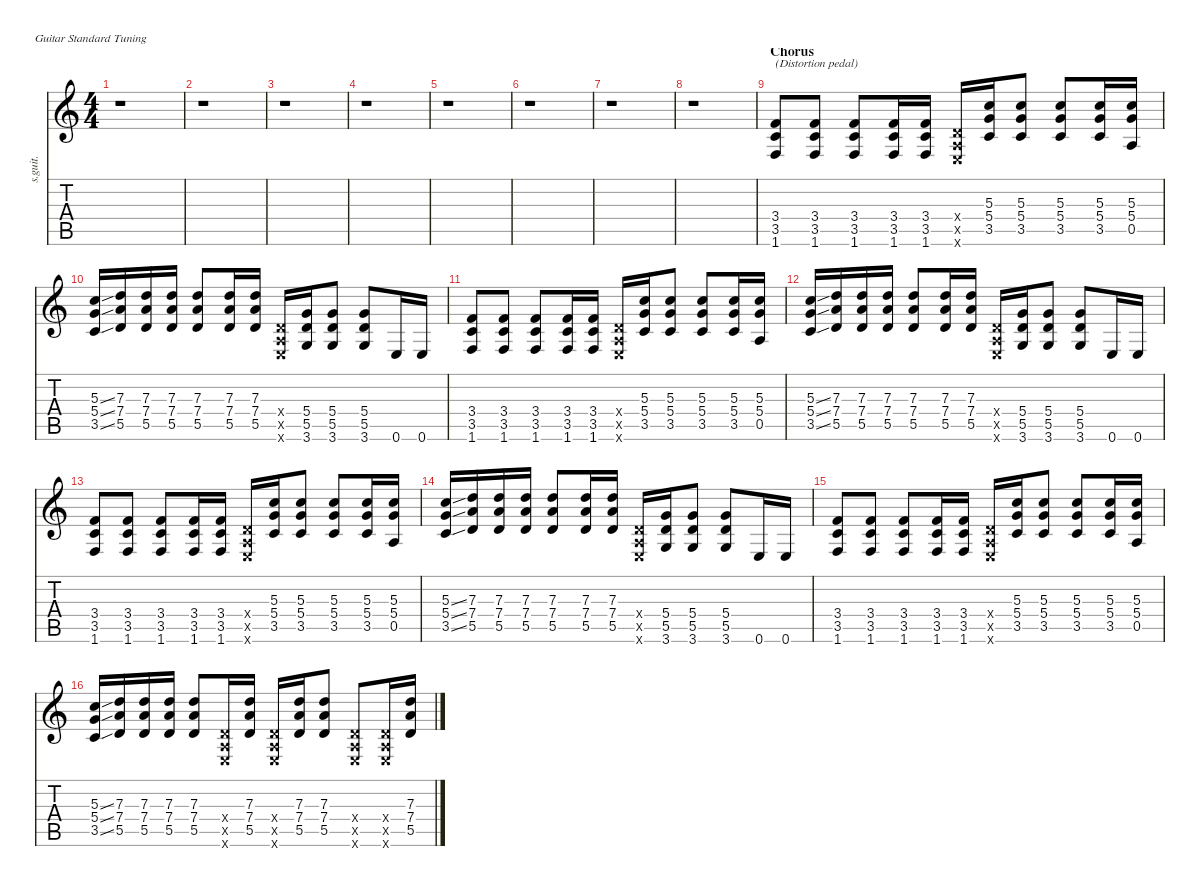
\defaultSystemsLayout 4
\hideDynamics
\bracketExtendMode nobrackets
\track ("Lead Guitar" "s.guit.") {instrument distortionguitar}
\staff {score tabs}
\tuning (E4 B3 G3 D3 A2 E2)
\ts (4 4)
\tempo (96 hide)
\clef g2
\ks c
r.1{dy f} |
r.1 |
r.1 |
r.1 |
r.1 |
r.1 |
r.1 |
r.1 |
\section ("" "Chorus")
(3.4 3.5 1.6).8{txt "(Distortion pedal)"} (3.4 3.5 1.6).8 (3.4 3.5 1.6).8 (3.4 3.5 1.6).16 (3.4 3.5 1.6).16 (0.4{x} 0.5{x} 0.6{x}).16 (5.3 5.4 3.5).16 (5.3 5.4 3.5).8 (5.3 5.4 3.5).8 (5.3 5.4 3.5).16 (5.3 5.4 0.5).16 |
(5.3{ss} 5.4{ss} 3.5{ss}).16 (7.3 7.4 5.5).16 (7.3 7.4 5.5).16 (7.3 7.4 5.5).16 (7.3 7.4 5.5).8 (7.3 7.4 5.5).16 (7.3 7.4 5.5).16 (0.4{x} 0.5{x} 0.6{x}).16 (5.4 5.5 3.6).16 (5.4 5.5 3.6).8 (5.4 5.5 3.6).8 0.6.16 0.6.16 |
(3.4 3.5 1.6).8 (3.4 3.5 1.6).8 (3.4 3.5 1.6).8 (3.4 3.5 1.6).16 (3.4 3.5 1.6).16 (0.4{x} 0.5{x} 0.6{x}).16 (5.3 5.4 3.5).16 (5.3 5.4 3.5).8 (5.3 5.4 3.5).8 (5.3 5.4 3.5).16 (5.3 5.4 0.5).16 |
(5.3{ss} 5.4{ss} 3.5{ss}).16 (7.3 7.4 5.5).16 (7.3 7.4 5.5).16 (7.3 7.4 5.5).16 (7.3 7.4 5.5).8 (7.3 7.4 5.5).16 (7.3 7.4 5.5).16 (0.4{x} 0.5{x} 0.6{x}).16 (5.4 5.5 3.6).16 (5.4 5.5 3.6).8 (5.4 5.5 3.6).8 0.6.16 0.6.16 |
(3.4 3.5 1.6).8 (3.4 3.5 1.6).8 (3.4 3.5 1.6).8 (3.4 3.5 1.6).16 (3.4 3.5 1.6).16 (0.4{x} 0.5{x} 0.6{x}).16 (5.3 5.4 3.5).16 (5.3 5.4 3.5).8 (5.3 5.4 3.5).8 (5.3 5.4 3.5).16 (5.3 5.4 0.5).16 |
(5.3{ss} 5.4{ss} 3.5{ss}).16 (7.3 7.4 5.5).16 (7.3 7.4 5.5).16 (7.3 7.4 5.5).16 (7.3 7.4 5.5).8 (7.3 7.4 5.5).16 (7.3 7.4 5.5).16 (0.4{x} 0.5{x} 0.6{x}).16 (5.4 5.5 3.6).16 (5.4 5.5 3.6).8 (5.4 5.5 3.6).8 0.6.16 0.6.16 |
(3.4 3.5 1.6).8 (3.4 3.5 1.6).8 (3.4 3.5 1.6).8 (3.4 3.5 1.6).16 (3.4 3.5 1.6).16 (0.4{x} 0.5{x} 0.6{x}).16 (5.3 5.4 3.5).16 (5.3 5.4 3.5).8 (5.3 5.4 3.5).8 (5.3 5.4 3.5).16 (5.3 5.4 0.5).16 |
(5.3{ss} 5.4{ss} 3.5{ss}).16 (7.3 7.4 5.5).16 (7.3 7.4 5.5).16 (7.3 7.4 5.5).16 (7.3 7.4 5.5).8 (0.4{x} 0.5{x} 0.6{x}).16 (7.3 7.4 5.5).16 (0.4{x} 0.5{x} 0.6{x}).16 (7.3 7.4 5.5).16 (7.3 7.4 5.5).8 (0.4{x} 0.5{x} 0.6{x}).8 (0.4{x} 0.5{x} 0.6{x}).16 (7.3 7.4 5.5).16
